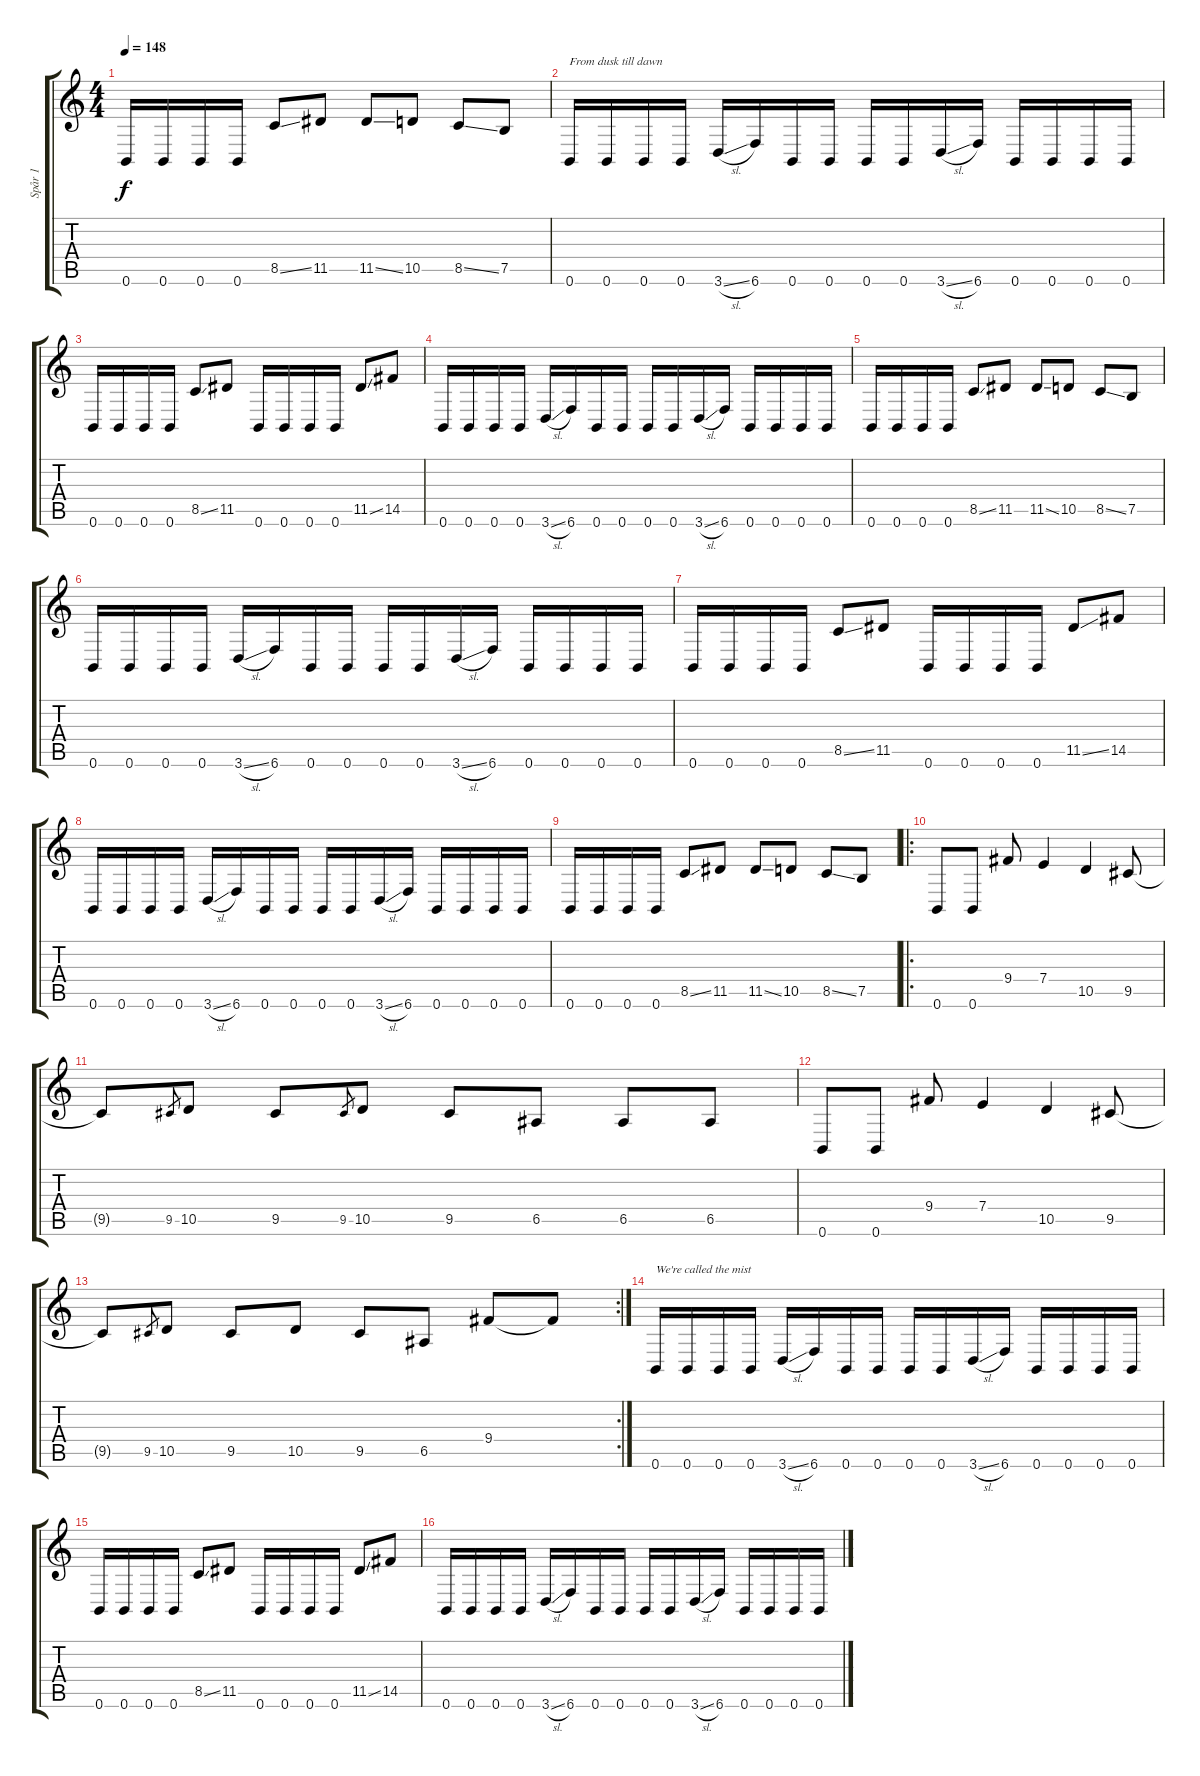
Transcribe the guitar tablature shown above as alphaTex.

\track ("Spår 1" "Spår 1") {instrument distortionguitar}
\staff {score tabs}
\tuning (B3 Gb3 D3 A2 E2 B1) {hide}
\ts (4 4)
\tempo 148
\clef g2
\ks c
0.6.16{dy f} 0.6.16 0.6.16 0.6.16 8.5{ss}.8 11.5.8 11.5{ss}.8 10.5.8 8.5{ss}.8 7.5.8 |
0.6.16{txt "From dusk till dawn"} 0.6.16 0.6.16 0.6.16 3.6{sl}.16 6.6.16 0.6.16 0.6.16 0.6.16 0.6.16 3.6{sl}.16 6.6.16 0.6.16 0.6.16 0.6.16 0.6.16 |
0.6.16 0.6.16 0.6.16 0.6.16 8.5{ss}.8 11.5.8 0.6.16 0.6.16 0.6.16 0.6.16 11.5{ss}.8 14.5.8 |
0.6.16 0.6.16 0.6.16 0.6.16 3.6{sl}.16 6.6.16 0.6.16 0.6.16 0.6.16 0.6.16 3.6{sl}.16 6.6.16 0.6.16 0.6.16 0.6.16 0.6.16 |
0.6.16 0.6.16 0.6.16 0.6.16 8.5{ss}.8 11.5.8 11.5{ss}.8 10.5.8 8.5{ss}.8 7.5.8 |
0.6.16 0.6.16 0.6.16 0.6.16 3.6{sl}.16 6.6.16 0.6.16 0.6.16 0.6.16 0.6.16 3.6{sl}.16 6.6.16 0.6.16 0.6.16 0.6.16 0.6.16 |
0.6.16 0.6.16 0.6.16 0.6.16 8.5{ss}.8 11.5.8 0.6.16 0.6.16 0.6.16 0.6.16 11.5{ss}.8 14.5.8 |
0.6.16 0.6.16 0.6.16 0.6.16 3.6{sl}.16 6.6.16 0.6.16 0.6.16 0.6.16 0.6.16 3.6{sl}.16 6.6.16 0.6.16 0.6.16 0.6.16 0.6.16 |
0.6.16 0.6.16 0.6.16 0.6.16 8.5{ss}.8 11.5.8 11.5{ss}.8 10.5.8 8.5{ss}.8 7.5.8 |
\ro
0.6.8 0.6.8 9.4.8 7.4.4 10.5.4 9.5.8 |
9.5{t}.8 9.5.8{gr} 10.5.8 9.5.8 9.5.8{gr} 10.5.8 9.5.8 6.5.8 6.5.8 6.5.8 |
0.6.8 0.6.8 9.4.8 7.4.4 10.5.4 9.5.8 |
\rc 2
9.5{t}.8 9.5.8{gr} 10.5.8 9.5.8 10.5.8 9.5.8 6.5.8 9.4.8 9.4{t}.8 |
0.6.16{txt "We're called the mist"} 0.6.16 0.6.16 0.6.16 3.6{sl}.16 6.6.16 0.6.16 0.6.16 0.6.16 0.6.16 3.6{sl}.16 6.6.16 0.6.16 0.6.16 0.6.16 0.6.16 |
0.6.16 0.6.16 0.6.16 0.6.16 8.5{ss}.8 11.5.8 0.6.16 0.6.16 0.6.16 0.6.16 11.5{ss}.8 14.5.8 |
0.6.16 0.6.16 0.6.16 0.6.16 3.6{sl}.16 6.6.16 0.6.16 0.6.16 0.6.16 0.6.16 3.6{sl}.16 6.6.16 0.6.16 0.6.16 0.6.16 0.6.16
